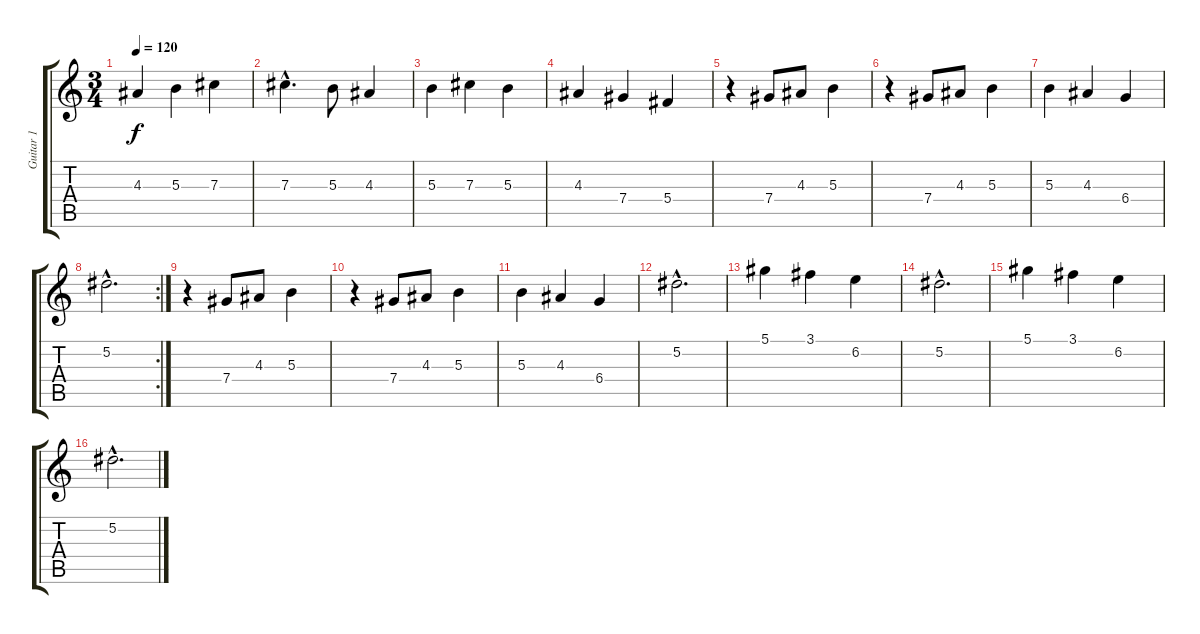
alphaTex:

\track ("Guitar 1" "Guitar 1") {instrument acousticguitarsteel}
\staff {score tabs}
\tuning (Eb4 Bb3 Gb3 Db3 Ab2 Eb2) {hide}
\ts (3 4)
\tempo 120
\clef g2
\ks c
4.3.4{dy f} 5.3.4 7.3.4 |
7.3{hac}.4{d} 5.3.8 4.3.4 |
5.3.4 7.3.4 5.3.4 |
4.3.4 7.4.4 5.4.4 |
r.4 7.4.8 4.3.8 5.3.4 |
r.4 7.4.8 4.3.8 5.3.4 |
5.3.4 4.3.4 6.4.4 |
\rc 2
5.2{hac}.2{d} |
r.4 7.4.8 4.3.8 5.3.4 |
r.4 7.4.8 4.3.8 5.3.4 |
5.3.4 4.3.4 6.4.4 |
5.2{hac}.2{d} |
5.1.4 3.1.4 6.2.4 |
5.2{hac}.2{d} |
5.1.4 3.1.4 6.2.4 |
5.2{hac}.2{d}
